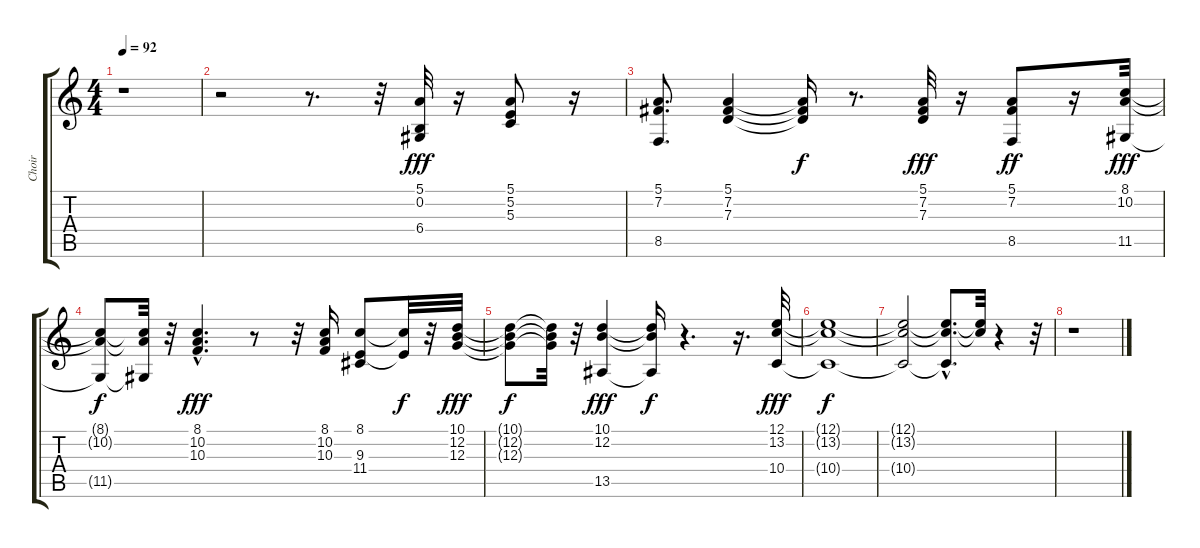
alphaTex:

\track ("Choir" "Choir") {instrument choiraahs}
\staff {score tabs}
\tuning (E4 B3 G3 D3 A2 E2) {hide}
\ts (4 4)
\tempo 92
\clef g2
\ks c
r.1{dy f} |
r.2 r.8{d} r.32 (5.1 0.2 6.4).32{dy fff} r.16 (5.1 5.2 5.3).8 r.16 |
(5.1 7.2 8.5).8{d} (5.1 7.2 7.3).4 (5.1{t} 7.2{t} 7.3{t}).16{dy f} r.8{d} (5.1 7.2 7.3).32{dy fff} r.16 (5.1 7.2 8.5).8{dy ff} r.16 (8.1 10.2 11.5).32{dy fff} |
(8.1{t} 10.2{t} 11.5{t}).8{dy f} (8.1{t} 10.2{t} 11.5{t}).32 r.32 (8.1{hac} 10.2 10.3).4{d dy fff} r.8 r.32 (8.1 10.2 10.3).16 (8.1 9.3 11.4).8 (8.1{t} 9.3{t}).32{dy f} r.32 (10.1 12.2 12.3).32{dy fff} |
(10.1{t} 12.2{t} 12.3{t}).8{dy f} (10.1{t} 12.2{t} 12.3{t}).32 r.32 (10.1 12.2 13.5).4{dy fff} (10.1{t} 12.2{t} 13.5{t}).16{dy f} r.4{d} r.16{d} (12.1 13.2 10.4).32{dy fff} |
(12.1{t} 13.2{t} 10.4{t}).1{dy f} |
(12.1{t} 13.2{t} 10.4{t}).2 (12.1{hac t} 13.2{hac t} 10.4{hac t}).8{d} (12.1{t} 13.2{t}).32 r.4 r.32 |
r.1
